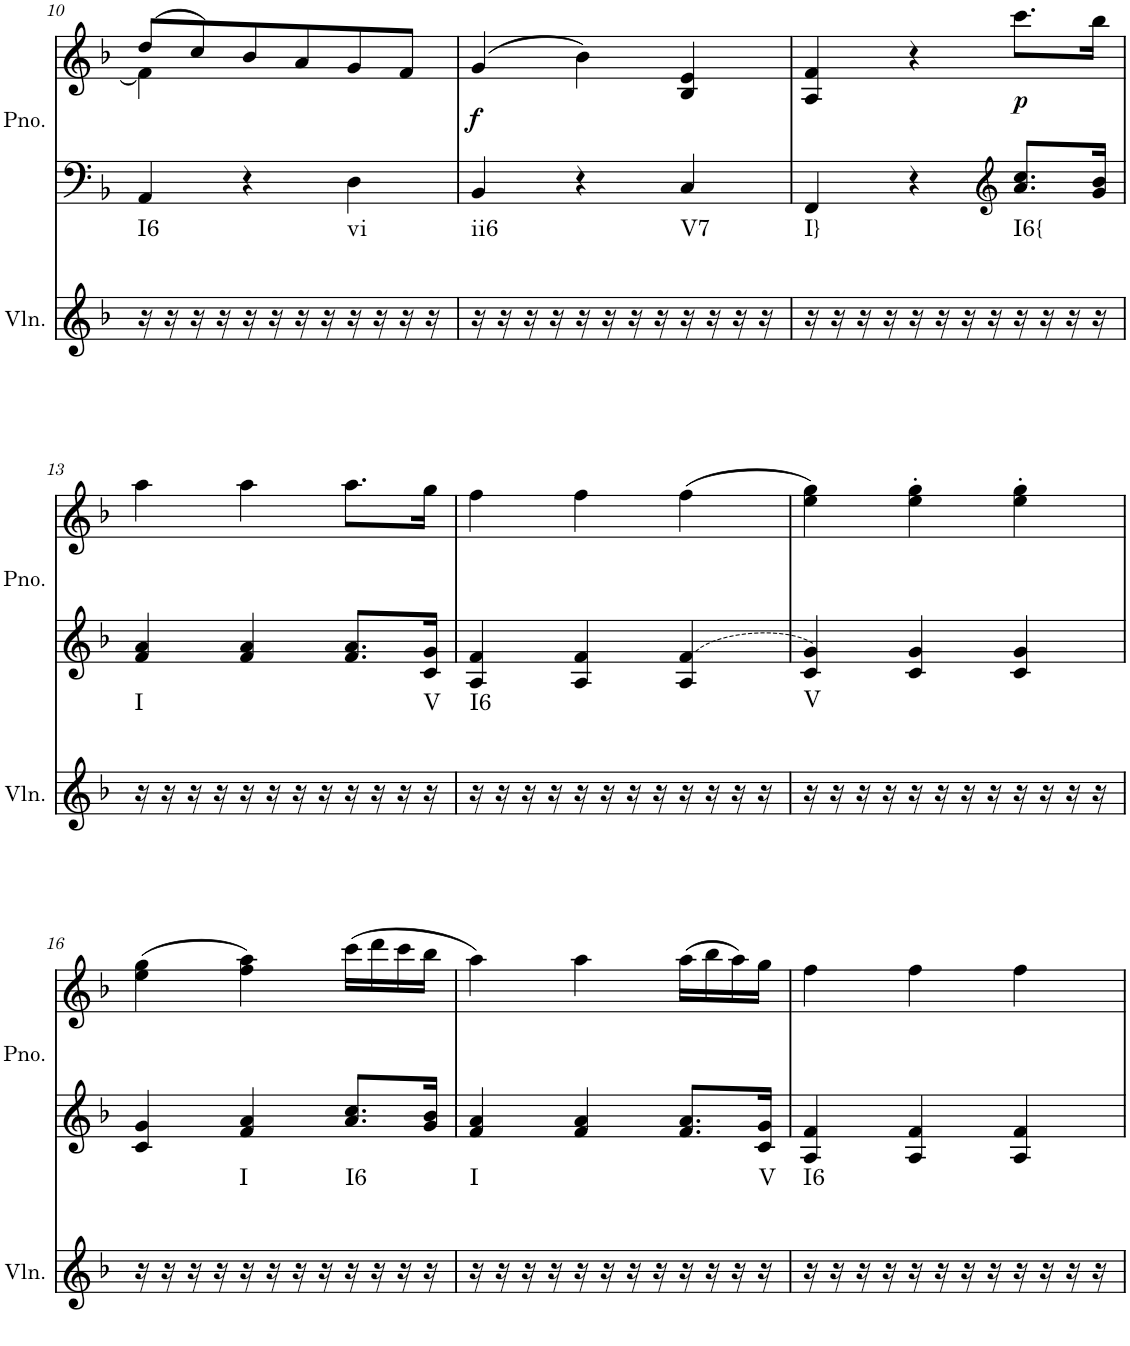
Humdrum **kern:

**kern	**harte	**kern	**kern	**dynam
*part2	*part2	*part1	*part1	*part1
*staff3	*	*staff2	*staff1	*staff1/2
*I"Violin	*	*I"Piano, Piano right	*	*
*I'Vln.	*	*I'Pno.	*	*
!!LO:PB:g=z
*clefG2	*	*clefF4	*clefG2	*
*k[b-]	*	*k[b-]	*k[b-]	*
*M3/4	*	*M3/4	*M3/4	*
=10	=10	=10	=10	=10
*	*	*	*^	*
!	!LO:H:kt=I6	!	!	!	!
16r	N	4AA/	(8dd/L	4f\]	.
16r	.	.	.	.	.
16r	.	.	8cc/)	.	.
16r	.	.	.	.	.
16r	.	4r	8b-/	2ryy	.
16r	.	.	.	.	.
16r	.	.	8a/	.	.
16r	.	.	.	.	.
!	!LO:H:kt=vi	!	!	!	!
16r	N	4D\	8g/	.	.
16r	.	.	.	.	.
16r	.	.	8f/J	.	.
16r	.	.	.	.	.
*	*	*	*v	*v	*
=11	=11	=11	=11	=11
!	!LO:H:kt=ii6	!	!	!LO:DY:b
16r	N	4BB-/	(4g/	f
16r	.	.	.	.
16r	.	.	.	.
16r	.	.	.	.
16r	.	4r	4b-\)	.
16r	.	.	.	.
16r	.	.	.	.
16r	.	.	.	.
!	!LO:H:kt=V7	!	!	!
16r	N	4C/	4B-/ 4e/	.
16r	.	.	.	.
16r	.	.	.	.
16r	.	.	.	.
=12	=12	=12	=12	=12
!	!LO:H:kt=I}	!	!	!
16r	N	4FF/	4A/ 4f/	.
16r	.	.	.	.
16r	.	.	.	.
16r	.	.	.	.
16r	.	4r	4r	.
16r	.	.	.	.
16r	.	.	.	.
16r	.	.	.	.
*	*	*clefG2	*	*
!	!LO:H:kt=I6{	!	!	!LO:DY:b
16r	N	8.a/ 8.cc/L	8.ccc\L	p
16r	.	.	.	.
16r	.	.	.	.
16r	.	16g/ 16b-/Jk	16bb-\Jk	.
!!LO:LB:g=z
=13	=13	=13	=13	=13
!	!LO:H:kt=I	!	!	!
16r	N	4f/ 4a/	4aa\	.
16r	.	.	.	.
16r	.	.	.	.
16r	.	.	.	.
16r	.	4f/ 4a/	4aa\	.
16r	.	.	.	.
16r	.	.	.	.
16r	.	.	.	.
16r	.	8.f/ 8.a/L	8.aa\L	.
16r	.	.	.	.
16r	.	.	.	.
!	!LO:H:kt=V	!	!	!
16r	N	16c/ 16g/Jk	16gg\Jk	.
=14	=14	=14	=14	=14
!	!LO:H:kt=I6	!	!	!
16r	N	4A/ 4f/	4ff\	.
16r	.	.	.	.
16r	.	.	.	.
16r	.	.	.	.
16r	.	4A/ 4f/	4ff\	.
16r	.	.	.	.
16r	.	.	.	.
16r	.	.	.	.
16r	.	4A/ 4f/	(4ff\	.
16r	.	.	.	.
16r	.	.	.	.
16r	.	.	.	.
=15	=15	=15	=15	=15
!	!LO:H:kt=V	!	!	!
16r	N	4c/ 4g/	4ee\ 4gg\)	.
16r	.	.	.	.
16r	.	.	.	.
16r	.	.	.	.
16r	.	4c/ 4g/	4ee\' 4gg\'	.
16r	.	.	.	.
16r	.	.	.	.
16r	.	.	.	.
16r	.	4c/ 4g/	4ee\' 4gg\'	.
16r	.	.	.	.
16r	.	.	.	.
16r	.	.	.	.
!!LO:LB:g=z
=16	=16	=16	=16	=16
16r	.	4c/ 4g/	(4ee\ 4gg\	.
16r	.	.	.	.
16r	.	.	.	.
16r	.	.	.	.
!	!LO:H:kt=I	!	!	!
16r	N	4f/ 4a/	4ff\ 4aa\)	.
16r	.	.	.	.
16r	.	.	.	.
16r	.	.	.	.
!	!LO:H:kt=I6	!	!	!
16r	N	8.a/ 8.cc/L	(16ccc\LL	.
16r	.	.	16ddd\	.
16r	.	.	16ccc\	.
16r	.	16g/ 16b-/Jk	16bb-\JJ	.
=17	=17	=17	=17	=17
!	!LO:H:kt=I	!	!	!
16r	N	4f/ 4a/	4aa\)	.
16r	.	.	.	.
16r	.	.	.	.
16r	.	.	.	.
16r	.	4f/ 4a/	4aa\	.
16r	.	.	.	.
16r	.	.	.	.
16r	.	.	.	.
16r	.	8.f/ 8.a/L	(16aa\LL	.
16r	.	.	16bb-\	.
16r	.	.	16aa\)	.
!	!LO:H:kt=V	!	!	!
16r	N	16c/ 16g/Jk	16gg\JJ	.
=18	=18	=18	=18	=18
!	!LO:H:kt=I6	!	!	!
16r	N	4A/ 4f/	4ff\	.
16r	.	.	.	.
16r	.	.	.	.
16r	.	.	.	.
16r	.	4A/ 4f/	4ff\	.
16r	.	.	.	.
16r	.	.	.	.
16r	.	.	.	.
16r	.	4A/ 4f/	4ff\	.
16r	.	.	.	.
16r	.	.	.	.
16r	.	.	.	.
=	=	=	=	=
*-	*-	*-	*-	*-
